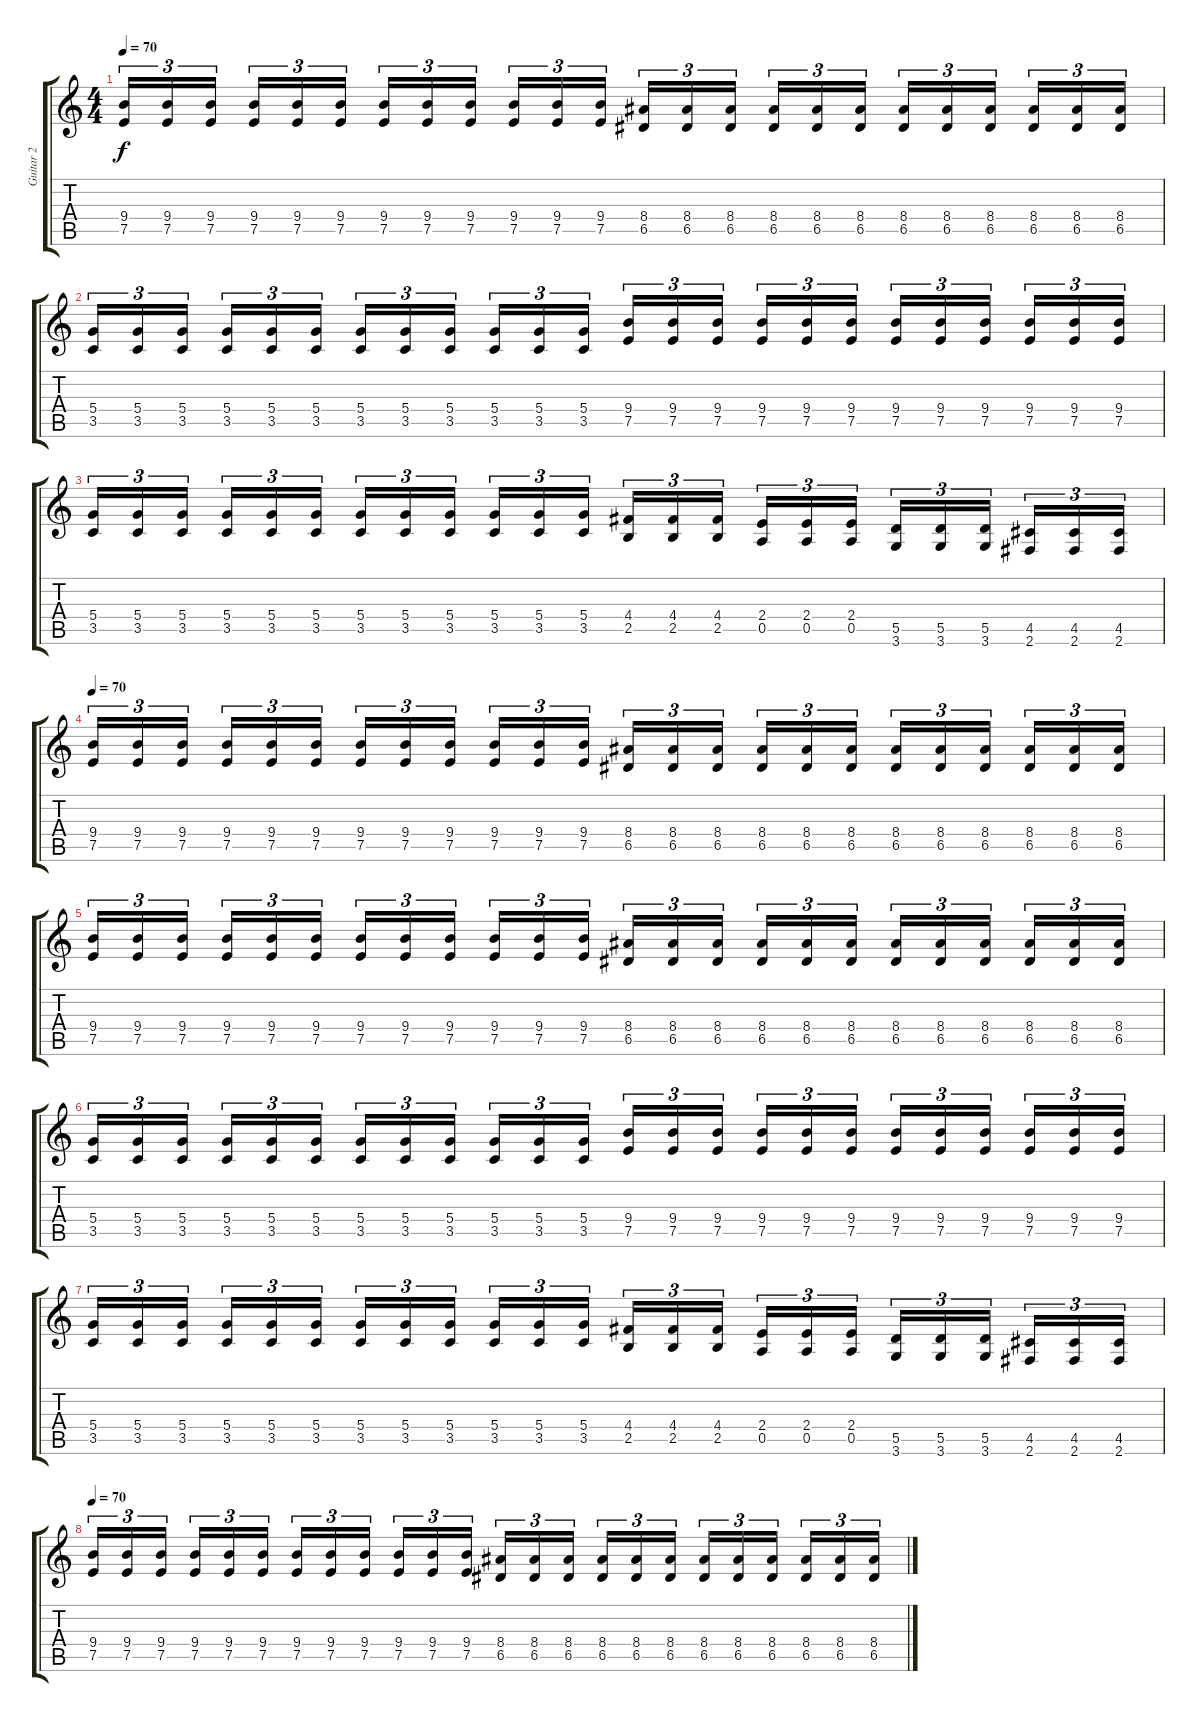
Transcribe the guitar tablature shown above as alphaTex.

\track ("Guitar 2" "Guitar 2") {instrument acousticguitarnylon}
\staff {score tabs}
\tuning (E4 B3 G3 D3 A2 E2) {hide}
\ts (4 4)
\tempo 70
\clef g2
\ks c
(9.4 7.5).16{tu (3 2) dy f} (9.4 7.5).16{tu (3 2)} (9.4 7.5).16{tu (3 2)} (9.4 7.5).16{tu (3 2)} (9.4 7.5).16{tu (3 2)} (9.4 7.5).16{tu (3 2)} (9.4 7.5).16{tu (3 2)} (9.4 7.5).16{tu (3 2)} (9.4 7.5).16{tu (3 2)} (9.4 7.5).16{tu (3 2)} (9.4 7.5).16{tu (3 2)} (9.4 7.5).16{tu (3 2)} (8.4 6.5).16{tu (3 2)} (8.4 6.5).16{tu (3 2)} (8.4 6.5).16{tu (3 2)} (8.4 6.5).16{tu (3 2)} (8.4 6.5).16{tu (3 2)} (8.4 6.5).16{tu (3 2)} (8.4 6.5).16{tu (3 2)} (8.4 6.5).16{tu (3 2)} (8.4 6.5).16{tu (3 2)} (8.4 6.5).16{tu (3 2)} (8.4 6.5).16{tu (3 2)} (8.4 6.5).16{tu (3 2)} |
(5.4 3.5).16{tu (3 2)} (5.4 3.5).16{tu (3 2)} (5.4 3.5).16{tu (3 2)} (5.4 3.5).16{tu (3 2)} (5.4 3.5).16{tu (3 2)} (5.4 3.5).16{tu (3 2)} (5.4 3.5).16{tu (3 2)} (5.4 3.5).16{tu (3 2)} (5.4 3.5).16{tu (3 2)} (5.4 3.5).16{tu (3 2)} (5.4 3.5).16{tu (3 2)} (5.4 3.5).16{tu (3 2)} (9.4 7.5).16{tu (3 2)} (9.4 7.5).16{tu (3 2)} (9.4 7.5).16{tu (3 2)} (9.4 7.5).16{tu (3 2)} (9.4 7.5).16{tu (3 2)} (9.4 7.5).16{tu (3 2)} (9.4 7.5).16{tu (3 2)} (9.4 7.5).16{tu (3 2)} (9.4 7.5).16{tu (3 2)} (9.4 7.5).16{tu (3 2)} (9.4 7.5).16{tu (3 2)} (9.4 7.5).16{tu (3 2)} |
(5.4 3.5).16{tu (3 2)} (5.4 3.5).16{tu (3 2)} (5.4 3.5).16{tu (3 2)} (5.4 3.5).16{tu (3 2)} (5.4 3.5).16{tu (3 2)} (5.4 3.5).16{tu (3 2)} (5.4 3.5).16{tu (3 2)} (5.4 3.5).16{tu (3 2)} (5.4 3.5).16{tu (3 2)} (5.4 3.5).16{tu (3 2)} (5.4 3.5).16{tu (3 2)} (5.4 3.5).16{tu (3 2)} (4.4 2.5).16{tu (3 2)} (4.4 2.5).16{tu (3 2)} (4.4 2.5).16{tu (3 2)} (2.4 0.5).16{tu (3 2)} (2.4 0.5).16{tu (3 2)} (2.4 0.5).16{tu (3 2)} (5.5 3.6).16{tu (3 2)} (5.5 3.6).16{tu (3 2)} (5.5 3.6).16{tu (3 2)} (4.5 2.6).16{tu (3 2)} (4.5 2.6).16{tu (3 2)} (4.5 2.6).16{tu (3 2)} |
\tempo 70
(9.4 7.5).16{tu (3 2)} (9.4 7.5).16{tu (3 2)} (9.4 7.5).16{tu (3 2)} (9.4 7.5).16{tu (3 2)} (9.4 7.5).16{tu (3 2)} (9.4 7.5).16{tu (3 2)} (9.4 7.5).16{tu (3 2)} (9.4 7.5).16{tu (3 2)} (9.4 7.5).16{tu (3 2)} (9.4 7.5).16{tu (3 2)} (9.4 7.5).16{tu (3 2)} (9.4 7.5).16{tu (3 2)} (8.4 6.5).16{tu (3 2)} (8.4 6.5).16{tu (3 2)} (8.4 6.5).16{tu (3 2)} (8.4 6.5).16{tu (3 2)} (8.4 6.5).16{tu (3 2)} (8.4 6.5).16{tu (3 2)} (8.4 6.5).16{tu (3 2)} (8.4 6.5).16{tu (3 2)} (8.4 6.5).16{tu (3 2)} (8.4 6.5).16{tu (3 2)} (8.4 6.5).16{tu (3 2)} (8.4 6.5).16{tu (3 2)} |
(9.4 7.5).16{tu (3 2)} (9.4 7.5).16{tu (3 2)} (9.4 7.5).16{tu (3 2)} (9.4 7.5).16{tu (3 2)} (9.4 7.5).16{tu (3 2)} (9.4 7.5).16{tu (3 2)} (9.4 7.5).16{tu (3 2)} (9.4 7.5).16{tu (3 2)} (9.4 7.5).16{tu (3 2)} (9.4 7.5).16{tu (3 2)} (9.4 7.5).16{tu (3 2)} (9.4 7.5).16{tu (3 2)} (8.4 6.5).16{tu (3 2)} (8.4 6.5).16{tu (3 2)} (8.4 6.5).16{tu (3 2)} (8.4 6.5).16{tu (3 2)} (8.4 6.5).16{tu (3 2)} (8.4 6.5).16{tu (3 2)} (8.4 6.5).16{tu (3 2)} (8.4 6.5).16{tu (3 2)} (8.4 6.5).16{tu (3 2)} (8.4 6.5).16{tu (3 2)} (8.4 6.5).16{tu (3 2)} (8.4 6.5).16{tu (3 2)} |
(5.4 3.5).16{tu (3 2)} (5.4 3.5).16{tu (3 2)} (5.4 3.5).16{tu (3 2)} (5.4 3.5).16{tu (3 2)} (5.4 3.5).16{tu (3 2)} (5.4 3.5).16{tu (3 2)} (5.4 3.5).16{tu (3 2)} (5.4 3.5).16{tu (3 2)} (5.4 3.5).16{tu (3 2)} (5.4 3.5).16{tu (3 2)} (5.4 3.5).16{tu (3 2)} (5.4 3.5).16{tu (3 2)} (9.4 7.5).16{tu (3 2)} (9.4 7.5).16{tu (3 2)} (9.4 7.5).16{tu (3 2)} (9.4 7.5).16{tu (3 2)} (9.4 7.5).16{tu (3 2)} (9.4 7.5).16{tu (3 2)} (9.4 7.5).16{tu (3 2)} (9.4 7.5).16{tu (3 2)} (9.4 7.5).16{tu (3 2)} (9.4 7.5).16{tu (3 2)} (9.4 7.5).16{tu (3 2)} (9.4 7.5).16{tu (3 2)} |
(5.4 3.5).16{tu (3 2)} (5.4 3.5).16{tu (3 2)} (5.4 3.5).16{tu (3 2)} (5.4 3.5).16{tu (3 2)} (5.4 3.5).16{tu (3 2)} (5.4 3.5).16{tu (3 2)} (5.4 3.5).16{tu (3 2)} (5.4 3.5).16{tu (3 2)} (5.4 3.5).16{tu (3 2)} (5.4 3.5).16{tu (3 2)} (5.4 3.5).16{tu (3 2)} (5.4 3.5).16{tu (3 2)} (4.4 2.5).16{tu (3 2)} (4.4 2.5).16{tu (3 2)} (4.4 2.5).16{tu (3 2)} (2.4 0.5).16{tu (3 2)} (2.4 0.5).16{tu (3 2)} (2.4 0.5).16{tu (3 2)} (5.5 3.6).16{tu (3 2)} (5.5 3.6).16{tu (3 2)} (5.5 3.6).16{tu (3 2)} (4.5 2.6).16{tu (3 2)} (4.5 2.6).16{tu (3 2)} (4.5 2.6).16{tu (3 2)} |
\tempo 70
(9.4 7.5).16{tu (3 2)} (9.4 7.5).16{tu (3 2)} (9.4 7.5).16{tu (3 2)} (9.4 7.5).16{tu (3 2)} (9.4 7.5).16{tu (3 2)} (9.4 7.5).16{tu (3 2)} (9.4 7.5).16{tu (3 2)} (9.4 7.5).16{tu (3 2)} (9.4 7.5).16{tu (3 2)} (9.4 7.5).16{tu (3 2)} (9.4 7.5).16{tu (3 2)} (9.4 7.5).16{tu (3 2)} (8.4 6.5).16{tu (3 2)} (8.4 6.5).16{tu (3 2)} (8.4 6.5).16{tu (3 2)} (8.4 6.5).16{tu (3 2)} (8.4 6.5).16{tu (3 2)} (8.4 6.5).16{tu (3 2)} (8.4 6.5).16{tu (3 2)} (8.4 6.5).16{tu (3 2)} (8.4 6.5).16{tu (3 2)} (8.4 6.5).16{tu (3 2)} (8.4 6.5).16{tu (3 2)} (8.4 6.5).16{tu (3 2)}
